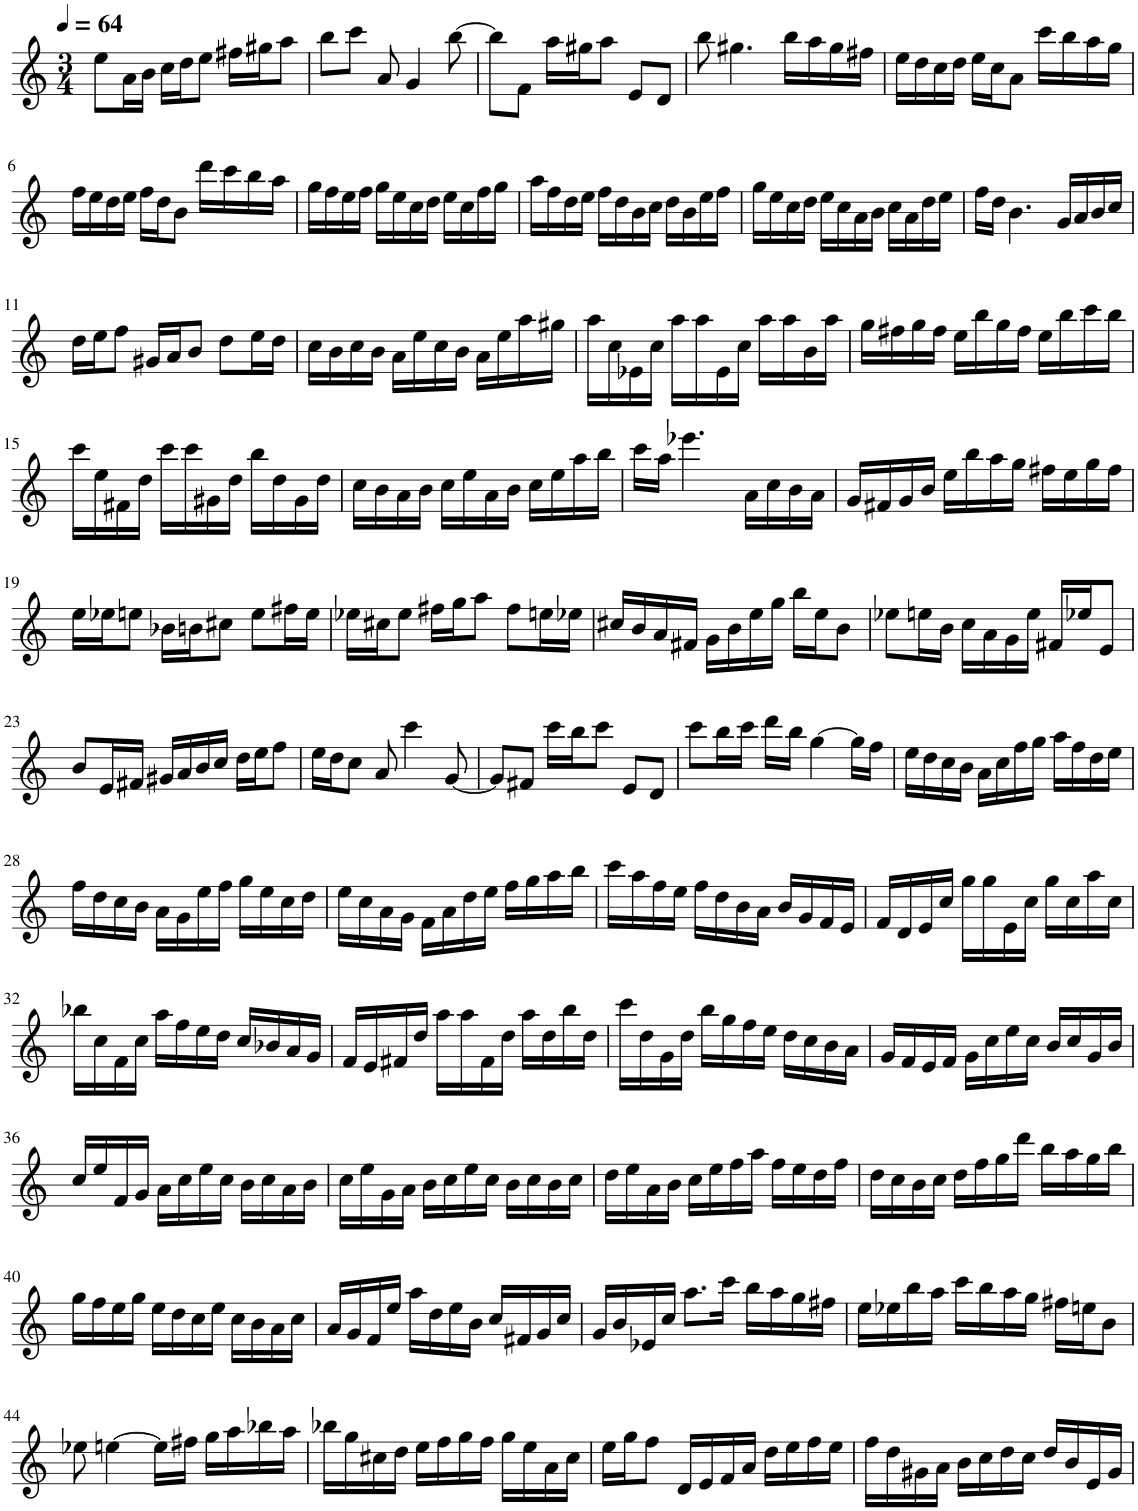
**kern
*part1
*staff1
*I"Flute
*I'Fl.
*clefG2
*k[]
*M3/4
*MM64
=1
8ee\L
16a\L
16b\JJ
16cc\LL
16dd\J
8ee\J
16ff#X\LL
16gg#X\J
8aa\J
=2
8bb\L
8ccc\J
8a/
4g/
[8bb\
=3
8bb\L]
8f\J
16aa\LL
16gg#X\J
8aa\J
8e/L
8d/J
=4
8bb\
4.gg#X\
16bb\LL
16aa\
16gg#\
16ff#X\JJ
=5
16ee\LL
16dd\
16cc\
16dd\JJ
16ee\LL
16cc\J
8a\J
16ccc\LL
16bb\
16aa\
16gg\JJ
!!LO:LB:g=z
=6
16ff\LL
16ee\
16dd\
16ee\JJ
16ff\LL
16dd\J
8b\J
16ddd\LL
16ccc\
16bb\
16aa\JJ
=7
16gg\LL
16ff\
16ee\
16ff\JJ
16gg\LL
16ee\
16cc\
16dd\JJ
16ee\LL
16cc\
16ff\
16gg\JJ
=8
16aa\LL
16ff\
16dd\
16ee\JJ
16ff\LL
16dd\
16b\
16cc\JJ
16dd\LL
16b\
16ee\
16ff\JJ
=9
16gg\LL
16ee\
16cc\
16dd\JJ
16ee\LL
16cc\
16a\
16b\JJ
16cc\LL
16a\
16dd\
16ee\JJ
=10
16ff\LL
16dd\JJ
4.b\
16g/LL
16a/
16b/
16cc/JJ
!!LO:LB:g=z
=11
16dd\LL
16ee\J
8ff\J
16g#X/LL
16a/J
8b/J
8dd\L
16ee\L
16dd\JJ
=12
16cc\LL
16b\
16cc\
16b\JJ
16a\LL
16ee\
16cc\
16b\JJ
16a\LL
16ee\
16aa\
16gg#X\JJ
=13
16aa\LL
16cc\
16e-X\
16cc\JJ
16aa\LL
16aa\
16e-\
16cc\JJ
16aa\LL
16aa\
16b\
16aa\JJ
=14
16gg\LL
16ff#X\
16gg\
16ff#\JJ
16ee\LL
16bb\
16gg\
16ff#\JJ
16ee\LL
16bb\
16ccc\
16bb\JJ
!!LO:LB:g=z
=15
16ccc\LL
16ee\
16f#X\
16dd\JJ
16ccc\LL
16ccc\
16g#X\
16dd\JJ
16bb\LL
16dd\
16g#\
16dd\JJ
=16
16cc\LL
16b\
16a\
16b\JJ
16cc\LL
16ee\
16a\
16b\JJ
16cc\LL
16ee\
16aa\
16bb\JJ
=17
16ccc\LL
16aa\JJ
4.eee-X\
16a\LL
16cc\
16b\
16a\JJ
=18
16g/LL
16f#X/
16g/
16b/JJ
16ee\LL
16bb\
16aa\
16gg\JJ
16ff#X\LL
16ee\
16gg\
16ff#\JJ
!!LO:LB:g=z
=19
16ee\LL
16ee-X\J
8een\J
16b-X\LL
16bn\J
8cc#X\J
8ee\L
16ff#X\L
16ee\JJ
=20
16ee-X\LL
16cc#X\J
8ee-\J
16ff#X\LL
16gg\J
8aa\J
8ff#\L
16een\L
16ee-X\JJ
=21
16cc#X/LL
16b/
16a/
16f#X/JJ
16g\LL
16b\
16ee\
16gg\JJ
16bb\LL
16ee\J
8b\J
=22
8ee-X\L
16een\L
16b\JJ
16cc\LL
16a\
16g\
16ee\JJ
16f#X/LL
16ee-X/J
8e/J
!!LO:LB:g=z
=23
8b/L
16e/L
16f#X/JJ
16g#X/LL
16a/
16b/
16cc/JJ
16dd\LL
16ee\J
8ff\J
=24
16ee\LL
16dd\J
8cc\J
8a/
4ccc\
[8g/
=25
8g/L]
8f#X/J
16ccc\LL
16bb\J
8ccc\J
8e/L
8d/J
=26
8ccc\L
16bb\L
16ccc\JJ
16ddd\LL
16bb\JJ
[4gg\
16gg\LL]
16ff\JJ
=27
16ee\LL
16dd\
16cc\
16b\JJ
16a\LL
16cc\
16ff\
16gg\JJ
16aa\LL
16ff\
16dd\
16ee\JJ
!!LO:LB:g=z
=28
16ff\LL
16dd\
16cc\
16b\JJ
16a\LL
16g\
16ee\
16ff\JJ
16gg\LL
16ee\
16cc\
16dd\JJ
=29
16ee\LL
16cc\
16a\
16g\JJ
16f\LL
16a\
16dd\
16ee\JJ
16ff\LL
16gg\
16aa\
16bb\JJ
=30
16ccc\LL
16aa\
16ff\
16ee\JJ
16ff\LL
16dd\
16b\
16a\JJ
16b/LL
16g/
16f/
16e/JJ
=31
16f/LL
16d/
16e/
16cc/JJ
16gg\LL
16gg\
16e\
16cc\JJ
16gg\LL
16cc\
16aa\
16cc\JJ
!!LO:LB:g=z
=32
16bb-X\LL
16cc\
16f\
16cc\JJ
16aa\LL
16ff\
16ee\
16dd\JJ
16cc/LL
16b-X/
16a/
16g/JJ
=33
16f/LL
16e/
16f#X/
16dd/JJ
16aa\LL
16aa\
16f#\
16dd\JJ
16aa\LL
16dd\
16bb\
16dd\JJ
=34
16ccc\LL
16dd\
16g\
16dd\JJ
16bb\LL
16gg\
16ff\
16ee\JJ
16dd\LL
16cc\
16b\
16a\JJ
=35
16g/LL
16f/
16e/
16f/JJ
16g\LL
16cc\
16ee\
16cc\JJ
16b/LL
16cc/
16g/
16b/JJ
!!LO:LB:g=z
=36
16cc/LL
16ee/
16f/
16g/JJ
16a\LL
16cc\
16ee\
16cc\JJ
16b\LL
16cc\
16a\
16b\JJ
=37
16cc\LL
16ee\
16g\
16a\JJ
16b\LL
16cc\
16ee\
16cc\JJ
16b\LL
16cc\
16b\
16cc\JJ
=38
16dd\LL
16ee\
16a\
16b\JJ
16cc\LL
16ee\
16ff\
16aa\JJ
16ff\LL
16ee\
16dd\
16ff\JJ
=39
16dd\LL
16cc\
16b\
16cc\JJ
16dd\LL
16ff\
16gg\
16ddd\JJ
16bb\LL
16aa\
16gg\
16bb\JJ
!!LO:LB:g=z
=40
16gg\LL
16ff\
16ee\
16gg\JJ
16ee\LL
16dd\
16cc\
16ee\JJ
16cc\LL
16b\
16a\
16cc\JJ
=41
16a/LL
16g/
16f/
16ee/JJ
16aa\LL
16dd\
16ee\
16b\JJ
16cc/LL
16f#X/
16g/
16cc/JJ
=42
16g/LL
16b/
16e-X/
16cc/JJ
8.aa\L
16ccc\Jk
16bb\LL
16aa\
16gg\
16ff#X\JJ
=43
16ee\LL
16ee-X\
16bb\
16aa\JJ
16ccc\LL
16bb\
16aa\
16gg\JJ
16ff#X\LL
16een\J
8b\J
!!LO:LB:g=z
=44
8ee-X\
[4een\
16ee\LL]
16ff#X\JJ
16gg\LL
16aa\
16bb-X\
16aa\JJ
=45
16bb-X\LL
16gg\
16cc#X\
16dd\JJ
16ee\LL
16ff\
16gg\
16ff\JJ
16gg\LL
16ee\
16a\
16cc#\JJ
=46
16ee\LL
16gg\J
8ff\J
16d/LL
16e/
16f/
16a/JJ
16dd\LL
16ee\
16ff\
16ee\JJ
=47
16ff\LL
16dd\
16g#X\
16a\JJ
16b\LL
16cc\
16dd\
16cc\JJ
16dd/LL
16b/
16e/
16g#/JJ
=
*-
